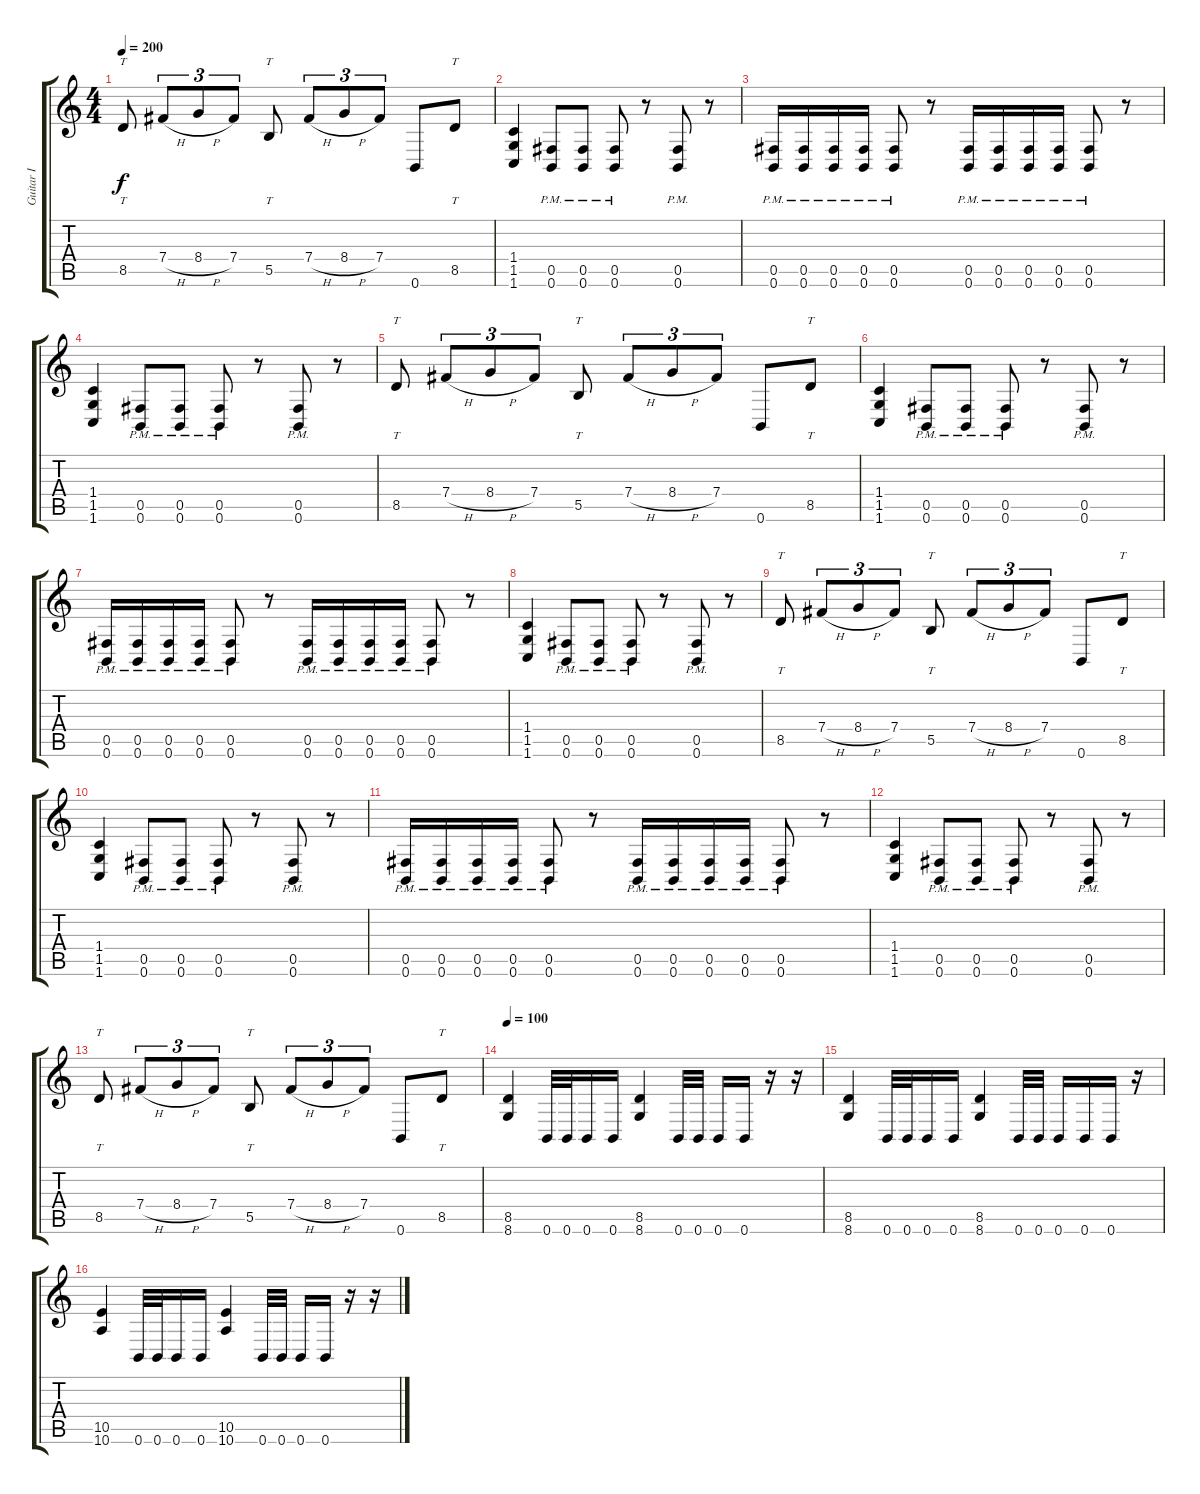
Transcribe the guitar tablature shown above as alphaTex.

\track ("Guitar I" "Guitar I") {instrument distortionguitar}
\staff {score tabs}
\tuning (Db4 Ab3 E3 B2 Gb2 B1) {hide}
\ts (4 4)
\tempo 200
\clef g2
\ks c
8.5.8{tt dy f} 7.4{h}.8{tu (3 2)} 8.4{h}.8{tu (3 2)} 7.4.8{tu (3 2)} 5.5.8{tt} 7.4{h}.8{tu (3 2)} 8.4{h}.8{tu (3 2)} 7.4.8{tu (3 2)} 0.6.8 8.5.8{tt} |
(1.4 1.5 1.6).4 (0.5{pm} 0.6{pm}).8 (0.5{pm} 0.6{pm}).8 (0.5{pm} 0.6{pm}).8 r.8 (0.5{pm} 0.6{pm}).8 r.8 |
(0.5{pm} 0.6{pm}).16 (0.5{pm} 0.6{pm}).16 (0.5{pm} 0.6{pm}).16 (0.5{pm} 0.6{pm}).16 (0.5{pm} 0.6{pm}).8 r.8 (0.5{pm} 0.6{pm}).16 (0.5{pm} 0.6{pm}).16 (0.5{pm} 0.6{pm}).16 (0.5{pm} 0.6{pm}).16 (0.5{pm} 0.6{pm}).8 r.8 |
(1.4 1.5 1.6).4 (0.5{pm} 0.6{pm}).8 (0.5{pm} 0.6{pm}).8 (0.5{pm} 0.6{pm}).8 r.8 (0.5{pm} 0.6{pm}).8 r.8 |
8.5.8{tt} 7.4{h}.8{tu (3 2)} 8.4{h}.8{tu (3 2)} 7.4.8{tu (3 2)} 5.5.8{tt} 7.4{h}.8{tu (3 2)} 8.4{h}.8{tu (3 2)} 7.4.8{tu (3 2)} 0.6.8 8.5.8{tt} |
(1.4 1.5 1.6).4 (0.5{pm} 0.6{pm}).8 (0.5{pm} 0.6{pm}).8 (0.5{pm} 0.6{pm}).8 r.8 (0.5{pm} 0.6{pm}).8 r.8 |
(0.5{pm} 0.6{pm}).16 (0.5{pm} 0.6{pm}).16 (0.5{pm} 0.6{pm}).16 (0.5{pm} 0.6{pm}).16 (0.5{pm} 0.6{pm}).8 r.8 (0.5{pm} 0.6{pm}).16 (0.5{pm} 0.6{pm}).16 (0.5{pm} 0.6{pm}).16 (0.5{pm} 0.6{pm}).16 (0.5{pm} 0.6{pm}).8 r.8 |
(1.4 1.5 1.6).4 (0.5{pm} 0.6{pm}).8 (0.5{pm} 0.6{pm}).8 (0.5{pm} 0.6{pm}).8 r.8 (0.5{pm} 0.6{pm}).8 r.8 |
8.5.8{tt} 7.4{h}.8{tu (3 2)} 8.4{h}.8{tu (3 2)} 7.4.8{tu (3 2)} 5.5.8{tt} 7.4{h}.8{tu (3 2)} 8.4{h}.8{tu (3 2)} 7.4.8{tu (3 2)} 0.6.8 8.5.8{tt} |
(1.4 1.5 1.6).4 (0.5{pm} 0.6{pm}).8 (0.5{pm} 0.6{pm}).8 (0.5{pm} 0.6{pm}).8 r.8 (0.5{pm} 0.6{pm}).8 r.8 |
(0.5{pm} 0.6{pm}).16 (0.5{pm} 0.6{pm}).16 (0.5{pm} 0.6{pm}).16 (0.5{pm} 0.6{pm}).16 (0.5{pm} 0.6{pm}).8 r.8 (0.5{pm} 0.6{pm}).16 (0.5{pm} 0.6{pm}).16 (0.5{pm} 0.6{pm}).16 (0.5{pm} 0.6{pm}).16 (0.5{pm} 0.6{pm}).8 r.8 |
(1.4 1.5 1.6).4 (0.5{pm} 0.6{pm}).8 (0.5{pm} 0.6{pm}).8 (0.5{pm} 0.6{pm}).8 r.8 (0.5{pm} 0.6{pm}).8 r.8 |
8.5.8{tt} 7.4{h}.8{tu (3 2)} 8.4{h}.8{tu (3 2)} 7.4.8{tu (3 2)} 5.5.8{tt} 7.4{h}.8{tu (3 2)} 8.4{h}.8{tu (3 2)} 7.4.8{tu (3 2)} 0.6.8 8.5.8{tt} |
\tempo 100
(8.5 8.6).4 0.6.32 0.6.32 0.6.16 0.6.16 (8.5 8.6).4 0.6.32 0.6.32 0.6.16 0.6.16 r.16 r.16 |
(8.5 8.6).4 0.6.32 0.6.32 0.6.16 0.6.16 (8.5 8.6).4 0.6.32 0.6.32 0.6.16 0.6.16 0.6.16 r.16 |
(10.5 10.6).4 0.6.32 0.6.32 0.6.16 0.6.16 (10.5 10.6).4 0.6.32 0.6.32 0.6.16 0.6.16 r.16 r.16
